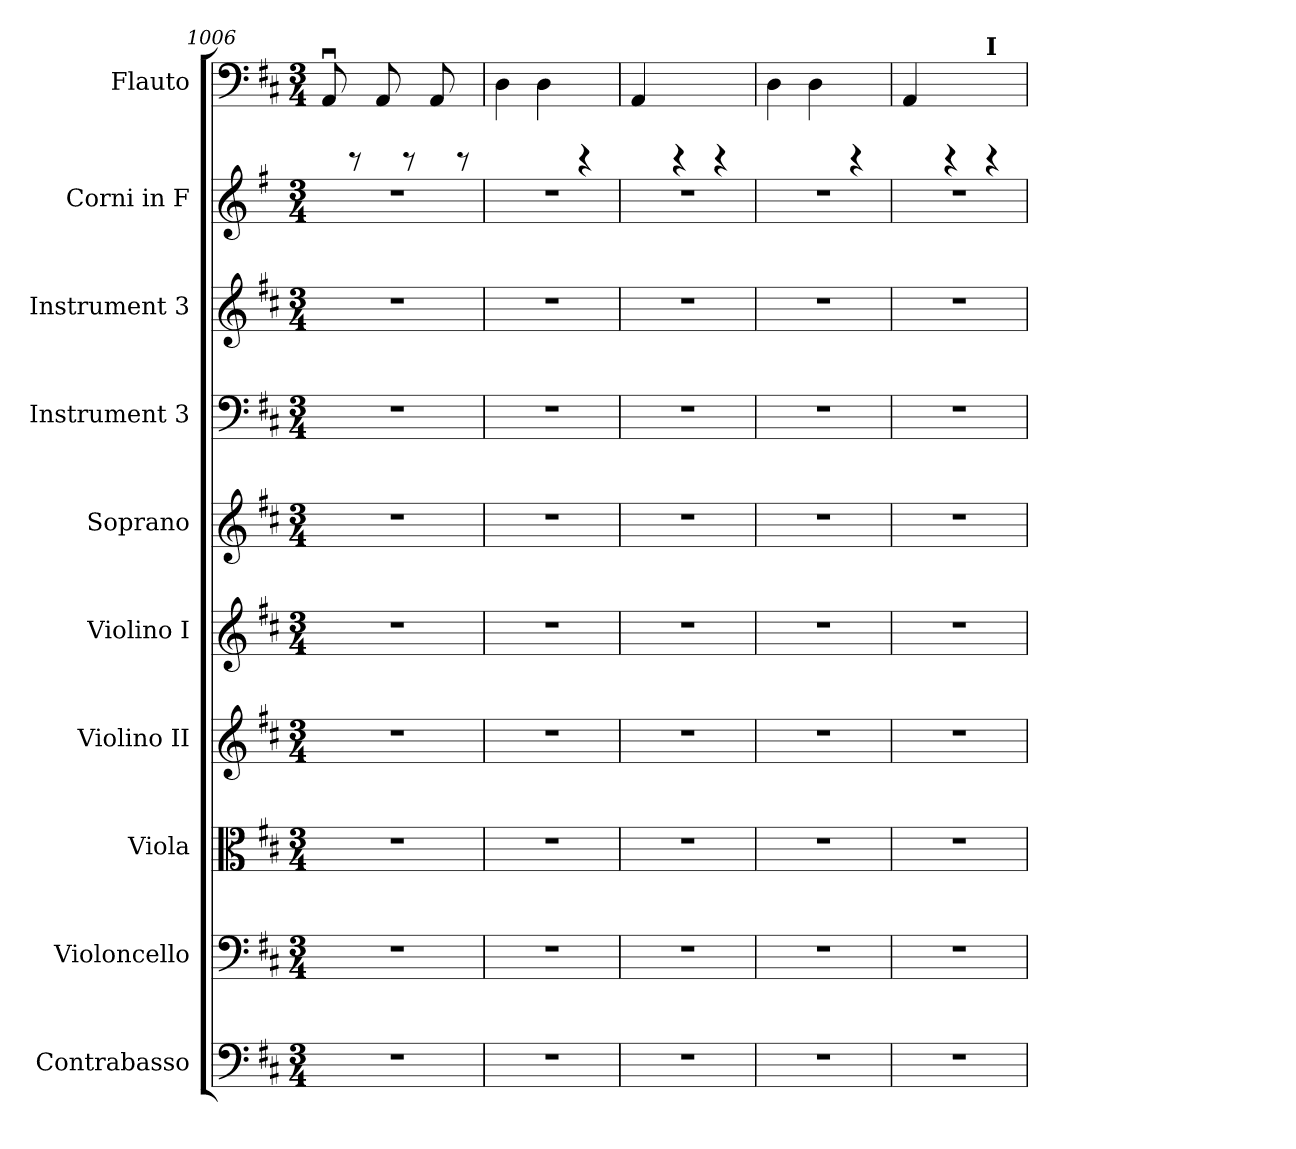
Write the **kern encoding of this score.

**kern	**kern	**kern	**kern	**kern	**kern	**kern	**kern	**kern	**kern
*part10	*part9	*part8	*part7	*part6	*part5	*part4	*part3	*part2	*part1
*staff10	*staff9	*staff8	*staff7	*staff6	*staff5	*staff4	*staff3	*staff2	*staff1
*I"Contrabasso	*I"Violoncello	*I"Viola	*I"Violino II	*I"Violino I	*I"Soprano	*I"Instrument 3	*I"Instrument 3	*I"Corni in F	*I"Flauto
*I'Cb.	*I'Vc.	*I'Vla.	*I'Vln. II	*I'Vln. I	*I'S	*	*	*I'Cor.	*I'Fl.
*clefF4	*clefF4	*clefC3	*clefG2	*clefG2	*clefG2	*clefF4	*clefG2	*clefG2	*clefF4
*ITrd1c2	*ITrd1c2	*ITrd1c2	*ITrd1c2	*ITrd1c2	*ITrd1c2	*ITrd1c2	*ITrd1c2	*ITrd4c7	*ITrd1c2
*k[]	*k[]	*k[]	*k[]	*k[]	*k[]	*k[]	*k[]	*k[]	*k[]
*C:	*C:	*C:	*C:	*C:	*C:	*C:	*C:	*C:	*C:
*M3/4	*M3/4	*M3/4	*M3/4	*M3/4	*M3/4	*M3/4	*M3/4	*M3/4	*M3/4
=1006	=1006	=1006	=1006	=1006	=1006	=1006	=1006	=1006	=1006
2.r	2.r	2.r	2.r	2.r	2.r	2.r	2.r	2.r	8GGu>/
.	.	.	.	.	.	.	.	.	8rCCC
.	.	.	.	.	.	.	.	.	8GG/
.	.	.	.	.	.	.	.	.	8rCCC
.	.	.	.	.	.	.	.	.	8GG/
.	.	.	.	.	.	.	.	.	8rCCC
=1007	=1007	=1007	=1007	=1007	=1007	=1007	=1007	=1007	=1007
2.r	2.r	2.r	2.r	2.r	2.r	2.r	2.r	2.r	4C\
.	.	.	.	.	.	.	.	.	4C\
.	.	.	.	.	.	.	.	.	4rCCC
=1008	=1008	=1008	=1008	=1008	=1008	=1008	=1008	=1008	=1008
2.r	2.r	2.r	2.r	2.r	2.r	2.r	2.r	2.r	4GG/
.	.	.	.	.	.	.	.	.	4rCCC
.	.	.	.	.	.	.	.	.	4rCCC
!!LO:PB:g=z
=1009	=1009	=1009	=1009	=1009	=1009	=1009	=1009	=1009	=1009
2.r	2.r	2.r	2.r	2.r	2.r	2.r	2.r	2.r	4C\
.	.	.	.	.	.	.	.	.	4C\
.	.	.	.	.	.	.	.	.	4rCCC
=1010	=1010	=1010	=1010	=1010	=1010	=1010	=1010	=1010	=1010
2.r	2.r	2.r	2.r	2.r	2.r	2.r	2.r	2.r	4GG/
.	.	.	.	.	.	.	.	.	4rCCC
!	!	!	!	!	!	!	!	!	!LO:TX:a:B:t=I
.	.	.	.	.	.	.	.	.	4rCCC
=	=	=	=	=	=	=	=	=	=
*-	*-	*-	*-	*-	*-	*-	*-	*-	*-
